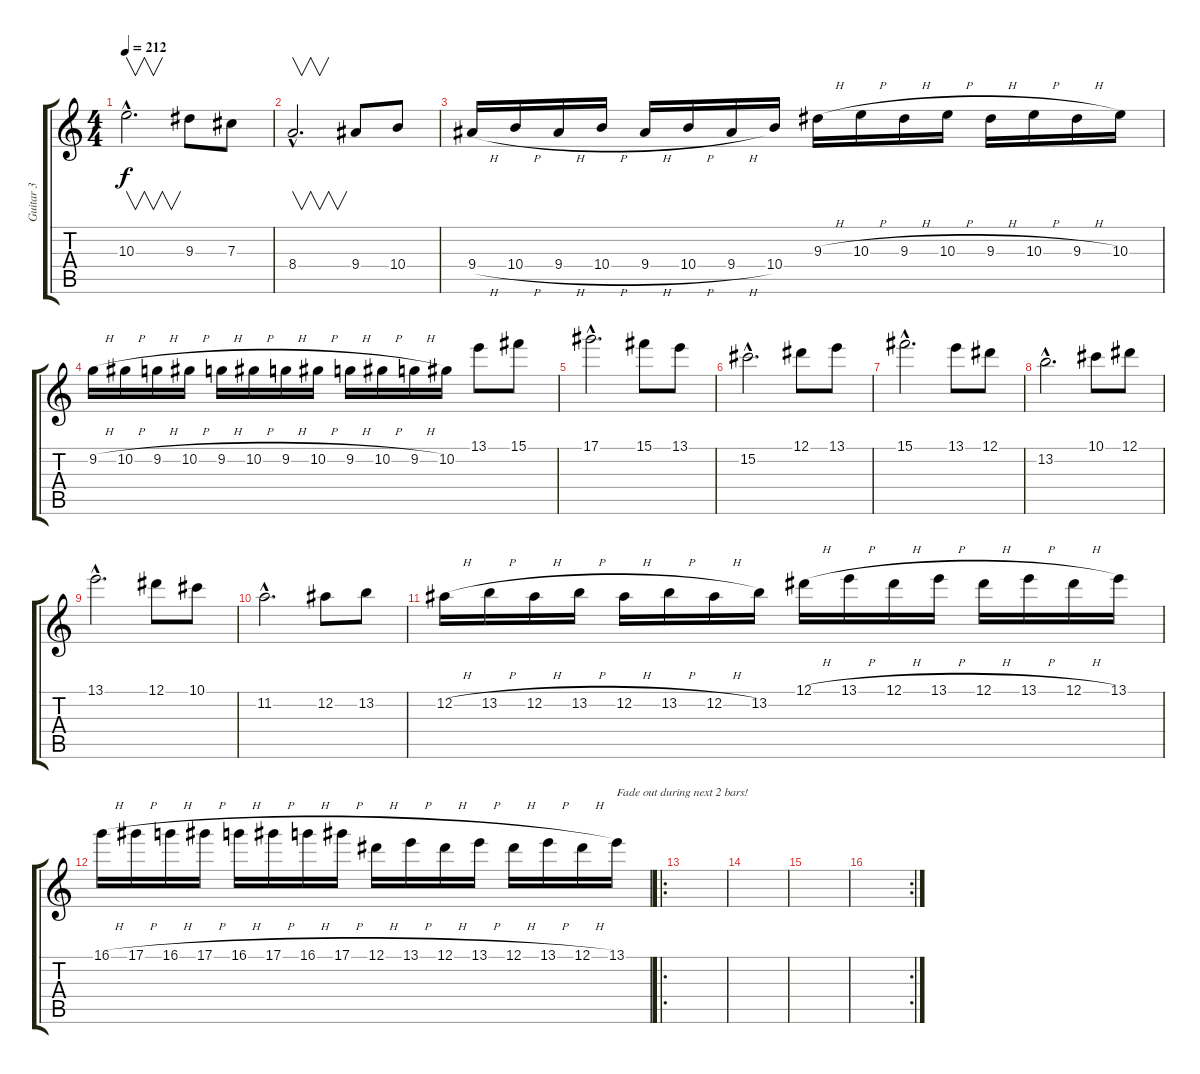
\track ("Guitar 3" "Guitar 3") {instrument distortionguitar}
\staff {score tabs}
\tuning (Eb4 Bb3 Gb3 Db3 Ab2 Eb2) {hide}
\ts (4 4)
\tempo 212
\clef g2
\ks c
10.3{hac}.2{v d dy f} 9.3.8 7.3.8 |
8.4{hac}.2{v d} 9.4.8 10.4.8 |
9.4{h}.16 10.4{h}.16 9.4{h}.16 10.4{h}.16 9.4{h}.16 10.4{h}.16 9.4{h}.16 10.4.16 9.3{h}.16 10.3{h}.16 9.3{h}.16 10.3{h}.16 9.3{h}.16 10.3{h}.16 9.3{h}.16 10.3.16 |
9.2{h}.16 10.2{h}.16 9.2{h}.16 10.2{h}.16 9.2{h}.16 10.2{h}.16 9.2{h}.16 10.2{h}.16 9.2{h}.16 10.2{h}.16 9.2{h}.16 10.2.16 13.1.8 15.1.8 |
17.1{hac}.2{d} 15.1.8 13.1.8 |
15.2{hac}.2{d} 12.1.8 13.1.8 |
15.1{hac}.2{d} 13.1.8 12.1.8 |
13.2{hac}.2{d} 10.1.8 12.1.8 |
13.1{hac}.2{d} 12.1.8 10.1.8 |
11.2{hac}.2{d} 12.2.8 13.2.8 |
12.2{h}.16 13.2{h}.16 12.2{h}.16 13.2{h}.16 12.2{h}.16 13.2{h}.16 12.2{h}.16 13.2.16 12.1{h}.16 13.1{h}.16 12.1{h}.16 13.1{h}.16 12.1{h}.16 13.1{h}.16 12.1{h}.16 13.1.16 |
16.1{h}.16 17.1{h}.16 16.1{h}.16 17.1{h}.16 16.1{h}.16 17.1{h}.16 16.1{h}.16 17.1{h}.16 12.1{h}.16 13.1{h}.16 12.1{h}.16 13.1{h}.16 12.1{h}.16 13.1{h}.16 12.1{h}.16 13.1.16{txt "Fade out during next 2 bars!"} |
\ro
|
|
|
\rc 2
